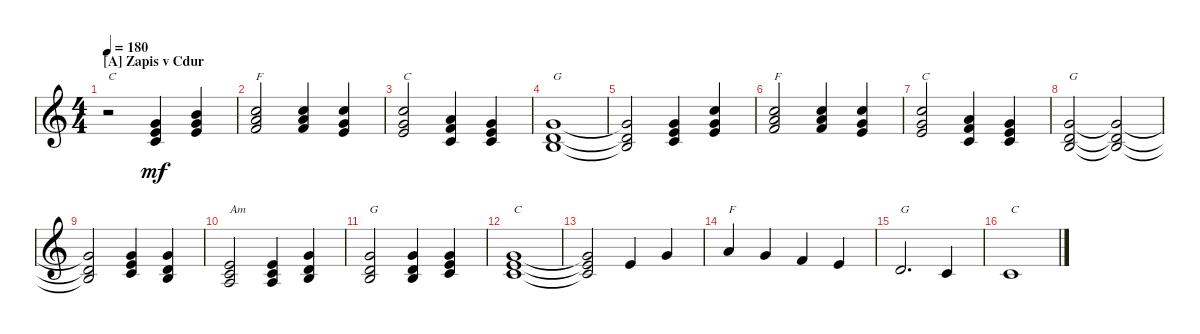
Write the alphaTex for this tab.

\defaultSystemsLayout 4
\bracketExtendMode groupsimilarinstruments
\singleTrackTrackNamePolicy hidden
\multiTrackTrackNamePolicy hidden
\firstSystemTrackNameOrientation horizontal
\otherSystemsTrackNameOrientation horizontal
\track ("Voice" "S-Gt") {solo instrument acousticguitarsteel}
\staff {score}
\tuning (E4 B3 G3 D3 A2 E2)
\ts (4 4)
\section ("A" "Zapis v Cdur")
\tempo 180
\clef g2
\ks c
r.2{txt "C" dy mf instrument acousticguitarsteel} (2.4 0.3 3.5).4 (0.3 9.4 7.5).4 |
(2.3 1.2 3.4).2{txt "F"} (2.3 1.2 3.4).4 (0.3 7.5 1.2).4 |
(0.3 1.2 7.5).2{txt "C"} (3.4 2.3 8.6).4 (2.4 0.3 3.5).4 |
(0.4 0.3 2.5).1{txt "G"} |
(0.4{t} 0.3{t} 2.5{t}).2 (2.4 0.3 3.5).4 (0.3 1.2 2.4).4 |
(2.3 1.2 3.4).2{txt "F"} (2.3 1.2 3.4).4 (0.3 2.4 15.5).4 |
(0.3 1.2 2.4).2{txt "C"} (3.4 2.3 3.5).4 (2.4 0.3 8.6).4 |
(0.4 0.3 2.5).2{txt "G"} (0.4{t} 0.3{t} 2.5{t}).2 |
(0.4{t} 0.3{t} 2.5{t}).2 (2.4 0.3 3.5).4 (0.4 0.3 2.5).4 |
(3.5 2.4 5.6).2{txt "Am"} (3.5 2.4 5.6).4 (0.3 0.4 2.5).4 |
(0.4 0.3 2.5).2{txt "G"} (0.4 0.3 2.5).4 (2.4 0.3 3.5).4 |
(2.4 0.3 3.5).1{txt "C"} |
(2.4{t} 0.3{t} 3.5{t}).2 2.4.4 0.3.4 |
2.3.4{txt "F"} 0.3.4 3.4.4 2.4.4 |
0.4.2{d txt "G"} 3.5.4 |
3.5.1{txt "C"}
